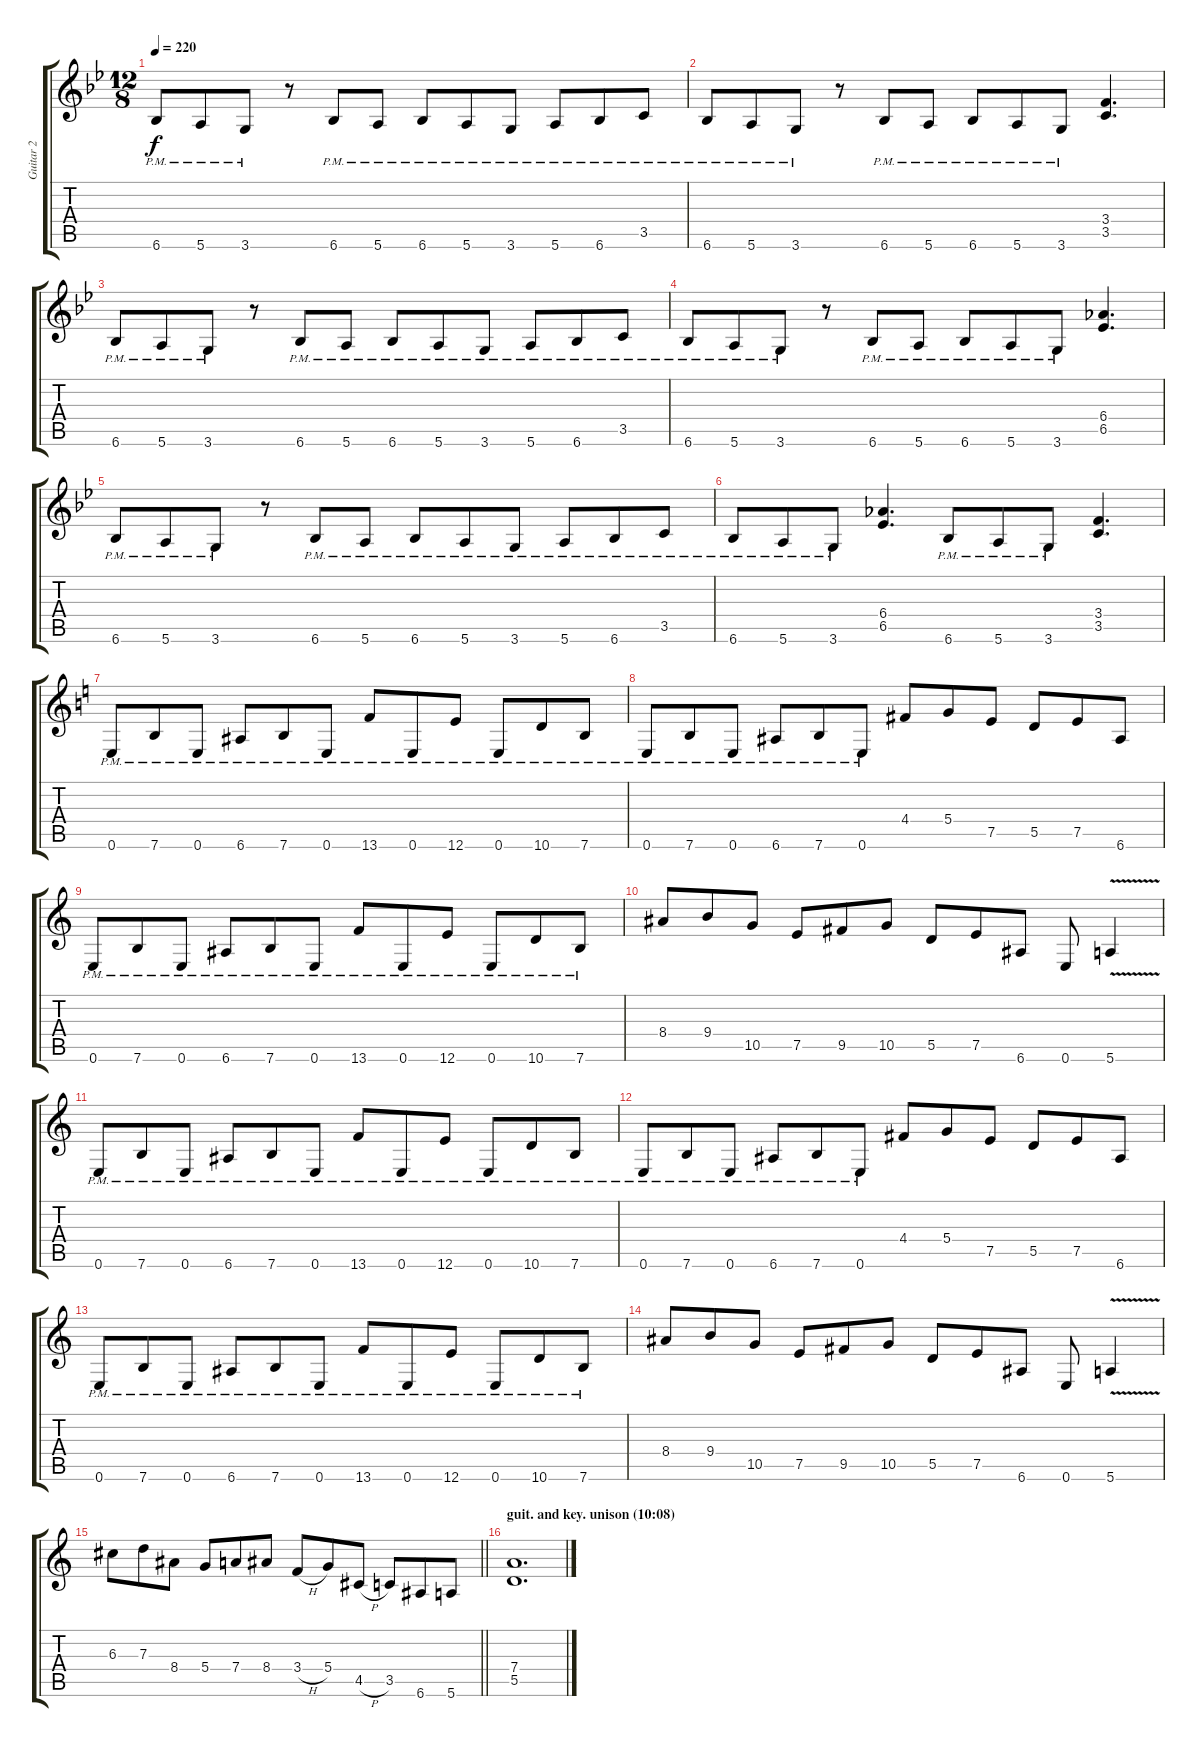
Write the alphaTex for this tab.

\track ("Guitar 2" "Guitar 2") {instrument acousticguitarsteel}
\staff {score tabs}
\tuning (E4 B3 G3 D3 A2 E2) {hide}
\ts (12 8)
\tempo 220
\clef g2
\ks gminor
6.6{pm}.8{dy f} 5.6{pm}.8 3.6{pm}.8 r.8 6.6{pm}.8 5.6{pm}.8 6.6{pm}.8 5.6{pm}.8 3.6{pm}.8 5.6{pm}.8 6.6{pm}.8 3.5{pm}.8 |
6.6{pm}.8 5.6{pm}.8 3.6{pm}.8 r.8 6.6{pm}.8 5.6{pm}.8 6.6{pm}.8 5.6{pm}.8 3.6{pm}.8 (3.4 3.5).4{d} |
6.6{pm}.8 5.6{pm}.8 3.6{pm}.8 r.8 6.6{pm}.8 5.6{pm}.8 6.6{pm}.8 5.6{pm}.8 3.6{pm}.8 5.6{pm}.8 6.6{pm}.8 3.5{pm}.8 |
6.6{pm}.8 5.6{pm}.8 3.6{pm}.8 r.8 6.6{pm}.8 5.6{pm}.8 6.6{pm}.8 5.6{pm}.8 3.6{pm}.8 (6.4 6.5).4{d} |
6.6{pm}.8 5.6{pm}.8 3.6{pm}.8 r.8 6.6{pm}.8 5.6{pm}.8 6.6{pm}.8 5.6{pm}.8 3.6{pm}.8 5.6{pm}.8 6.6{pm}.8 3.5{pm}.8 |
6.6{pm}.8 5.6{pm}.8 3.6{pm}.8 (6.4 6.5).4{d} 6.6{pm}.8 5.6{pm}.8 3.6{pm}.8 (3.4 3.5).4{d} |
\ks c
0.6{pm}.8 7.6{pm}.8 0.6{pm}.8 6.6{pm}.8 7.6{pm}.8 0.6{pm}.8 13.6{pm}.8 0.6{pm}.8 12.6{pm}.8 0.6{pm}.8 10.6{pm}.8 7.6{pm}.8 |
0.6{pm}.8 7.6{pm}.8 0.6{pm}.8 6.6{pm}.8 7.6{pm}.8 0.6{pm}.8 4.4.8 5.4.8 7.5.8 5.5.8 7.5.8 6.6.8 |
0.6{pm}.8 7.6{pm}.8 0.6{pm}.8 6.6{pm}.8 7.6{pm}.8 0.6{pm}.8 13.6{pm}.8 0.6{pm}.8 12.6{pm}.8 0.6{pm}.8 10.6{pm}.8 7.6{pm}.8 |
8.4.8 9.4.8 10.5.8 7.5.8 9.5.8 10.5.8 5.5.8 7.5.8 6.6.8 0.6.8 5.6{v}.4 |
0.6{pm}.8 7.6{pm}.8 0.6{pm}.8 6.6{pm}.8 7.6{pm}.8 0.6{pm}.8 13.6{pm}.8 0.6{pm}.8 12.6{pm}.8 0.6{pm}.8 10.6{pm}.8 7.6{pm}.8 |
0.6{pm}.8 7.6{pm}.8 0.6{pm}.8 6.6{pm}.8 7.6{pm}.8 0.6{pm}.8 4.4.8 5.4.8 7.5.8 5.5.8 7.5.8 6.6.8 |
0.6{pm}.8 7.6{pm}.8 0.6{pm}.8 6.6{pm}.8 7.6{pm}.8 0.6{pm}.8 13.6{pm}.8 0.6{pm}.8 12.6{pm}.8 0.6{pm}.8 10.6{pm}.8 7.6{pm}.8 |
8.4.8 9.4.8 10.5.8 7.5.8 9.5.8 10.5.8 5.5.8 7.5.8 6.6.8 0.6.8 5.6{v}.4 |
\barLineRight lightlight
6.3.8 7.3.8 8.4.8 5.4.8 7.4.8 8.4.8 3.4{h}.8 5.4.8 4.5{h}.8 3.5.8 6.6.8 5.6.8 |
\section ("" "guit. and key. unison (10:08)")
(7.4 5.5).1{d}
